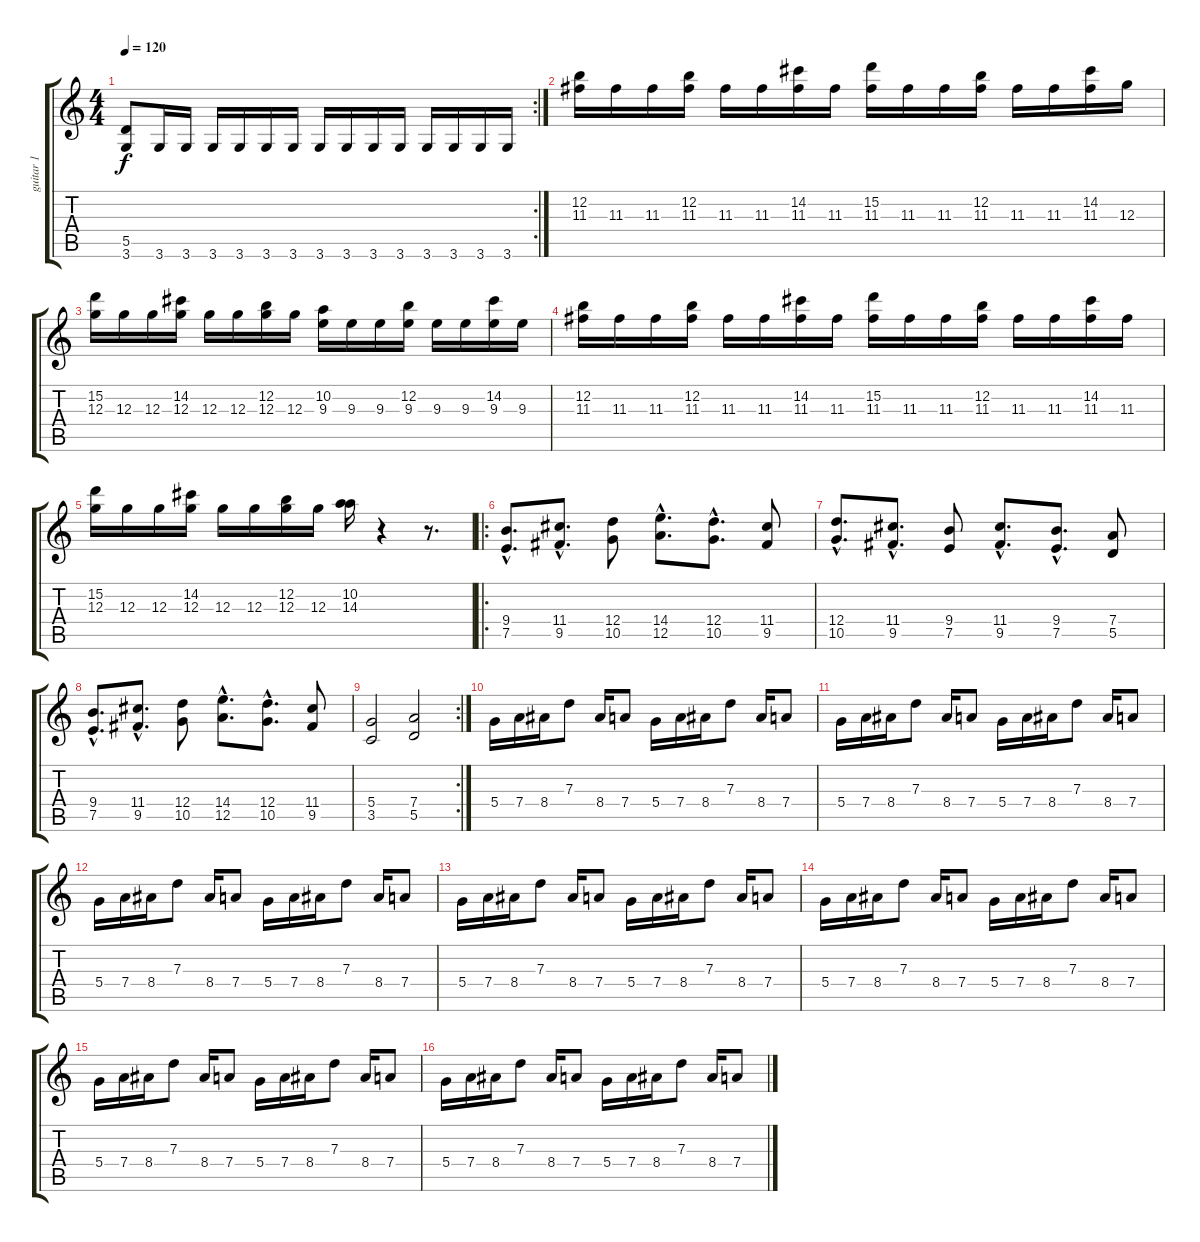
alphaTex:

\track ("guitar 1" "guitar 1") {instrument overdrivenguitar}
\staff {score tabs}
\tuning (E4 B3 G3 D3 A2 E2) {hide}
\rc 2
\ts (4 4)
\tempo 120
\clef g2
\ks c
(5.5 3.6).8{dy f} 3.6.16 3.6.16 3.6.16 3.6.16 3.6.16 3.6.16 3.6.16 3.6.16 3.6.16 3.6.16 3.6.16 3.6.16 3.6.16 3.6.16 |
(12.2 11.3).16 11.3.16 11.3.16 (12.2 11.3).16 11.3.16 11.3.16 (14.2 11.3).16 11.3.16 (15.2 11.3).16 11.3.16 11.3.16 (12.2 11.3).16 11.3.16 11.3.16 (14.2 11.3).16 12.3.16 |
(15.2 12.3).16 12.3.16 12.3.16 (14.2 12.3).16 12.3.16 12.3.16 (12.2 12.3).16 12.3.16 (10.2 9.3).16 9.3.16 9.3.16 (12.2 9.3).16 9.3.16 9.3.16 (14.2 9.3).16 9.3.16 |
(12.2 11.3).16 11.3.16 11.3.16 (12.2 11.3).16 11.3.16 11.3.16 (14.2 11.3).16 11.3.16 (15.2 11.3).16 11.3.16 11.3.16 (12.2 11.3).16 11.3.16 11.3.16 (14.2 11.3).16 11.3.16 |
(15.2 12.3).16 12.3.16 12.3.16 (14.2 12.3).16 12.3.16 12.3.16 (12.2 12.3).16 12.3.16 (10.2 14.3).16 r.4 r.8{d} |
\ro
(9.4{hac} 7.5{hac}).8{d} (11.4{hac} 9.5{hac}).8{d} (12.4 10.5).8 (14.4{hac} 12.5{hac}).8{d} (12.4{hac} 10.5{hac}).8{d} (11.4 9.5).8 |
(12.4{hac} 10.5{hac}).8{d} (11.4{hac} 9.5{hac}).8{d} (9.4 7.5).8 (11.4{hac} 9.5{hac}).8{d} (9.4{hac} 7.5{hac}).8{d} (7.4 5.5).8 |
(9.4{hac} 7.5{hac}).8{d} (11.4{hac} 9.5{hac}).8{d} (12.4 10.5).8 (14.4{hac} 12.5{hac}).8{d} (12.4{hac} 10.5{hac}).8{d} (11.4 9.5).8 |
\rc 2
(5.4 3.5).2 (7.4 5.5).2 |
5.4.16 7.4.16 8.4.16 7.3.8 8.4.16 7.4.8 5.4.16 7.4.16 8.4.16 7.3.8 8.4.16 7.4.8 |
5.4.16 7.4.16 8.4.16 7.3.8 8.4.16 7.4.8 5.4.16 7.4.16 8.4.16 7.3.8 8.4.16 7.4.8 |
5.4.16 7.4.16 8.4.16 7.3.8 8.4.16 7.4.8 5.4.16 7.4.16 8.4.16 7.3.8 8.4.16 7.4.8 |
5.4.16 7.4.16 8.4.16 7.3.8 8.4.16 7.4.8 5.4.16 7.4.16 8.4.16 7.3.8 8.4.16 7.4.8 |
5.4.16 7.4.16 8.4.16 7.3.8 8.4.16 7.4.8 5.4.16 7.4.16 8.4.16 7.3.8 8.4.16 7.4.8 |
5.4.16 7.4.16 8.4.16 7.3.8 8.4.16 7.4.8 5.4.16 7.4.16 8.4.16 7.3.8 8.4.16 7.4.8 |
5.4.16 7.4.16 8.4.16 7.3.8 8.4.16 7.4.8 5.4.16 7.4.16 8.4.16 7.3.8 8.4.16 7.4.8
